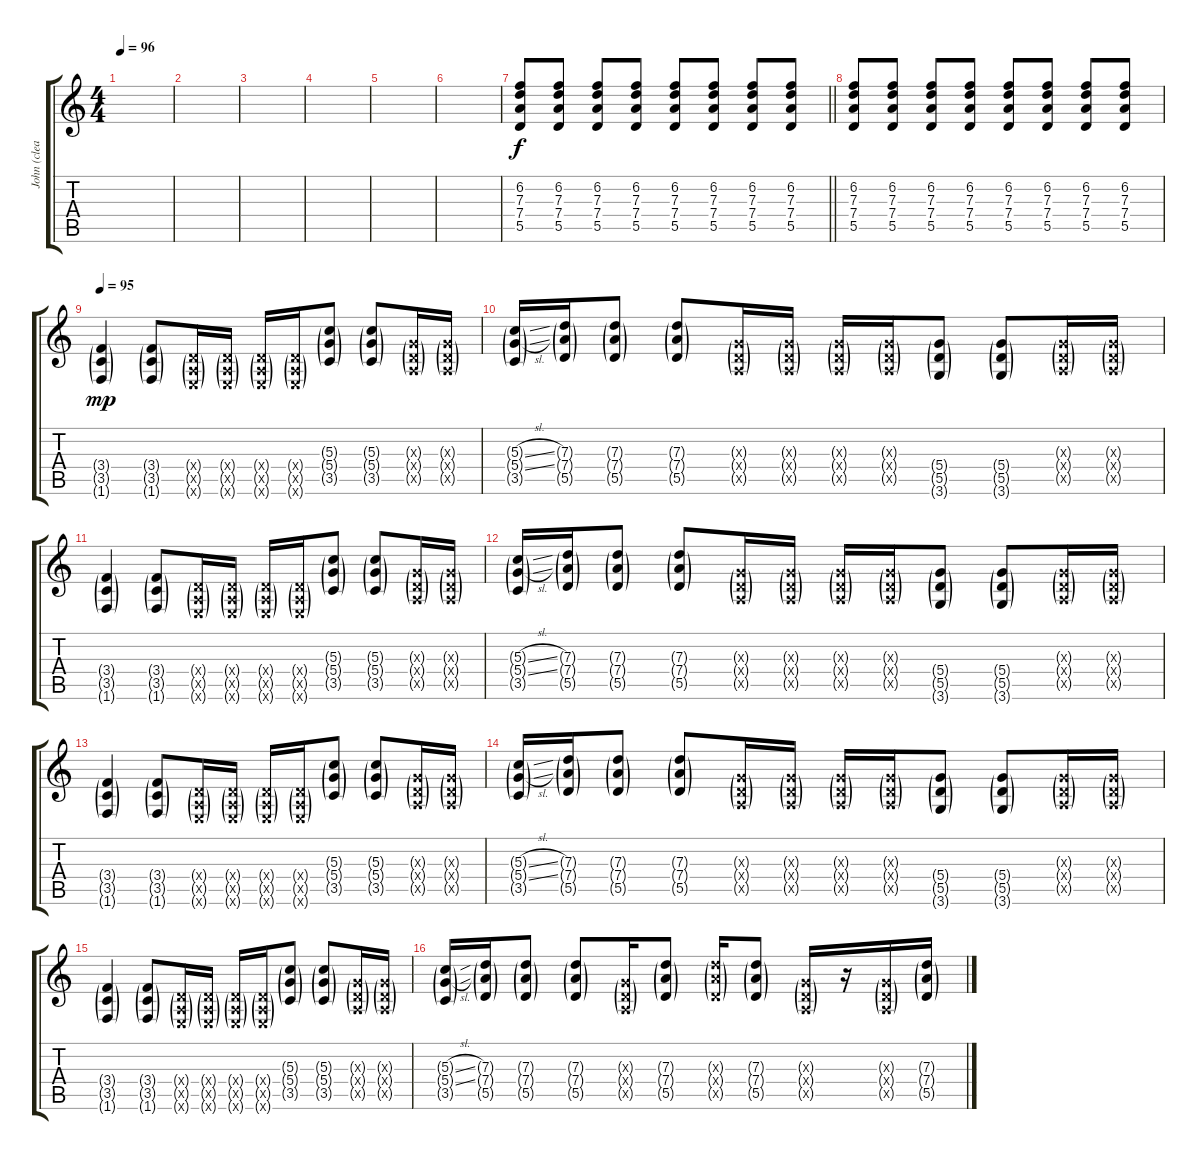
\track ("John (clean)" "John (clea") {instrument overdrivenguitar}
\staff {score tabs}
\tuning (E4 B3 G3 D3 A2 E2) {hide}
\ts (4 4)
\tempo 96
\clef g2
\ks c
|
|
|
|
|
|
\barLineRight lightlight
(6.2 7.3 7.4 5.5).8 (6.2 7.3 7.4 5.5).8 (6.2 7.3 7.4 5.5).8 (6.2 7.3 7.4 5.5).8 (6.2 7.3 7.4 5.5).8 (6.2 7.3 7.4 5.5).8 (6.2 7.3 7.4 5.5).8 (6.2 7.3 7.4 5.5).8 |
(6.2 7.3 7.4 5.5).8 (6.2 7.3 7.4 5.5).8 (6.2 7.3 7.4 5.5).8 (6.2 7.3 7.4 5.5).8 (6.2 7.3 7.4 5.5).8 (6.2 7.3 7.4 5.5).8 (6.2 7.3 7.4 5.5).8 (6.2 7.3 7.4 5.5).8 |
\tempo 95
(3.4{g} 3.5{g} 1.6{g}).4{dy mp} (3.4{g} 3.5{g} 1.6{g}).8 (0.4{g x} 0.5{g x} 0.6{g x}).16 (0.4{g x} 0.5{g x} 0.6{g x}).16 (0.4{g x} 0.5{g x} 0.6{g x}).16 (0.4{g x} 0.5{g x} 0.6{g x}).16 (5.3{g} 5.4{g} 3.5{g}).8 (5.3{g} 5.4{g} 3.5{g}).8 (0.3{g x} 0.4{g x} 0.5{g x}).16 (0.3{g x} 0.4{g x} 0.5{g x}).16 |
(5.3{sl g} 5.4{sl g} 3.5{g}).16 (7.3{g} 7.4{g} 5.5{g}).16 (7.3{g} 7.4{g} 5.5{g}).8 (7.3{g} 7.4{g} 5.5{g}).8 (0.3{g x} 0.4{g x} 0.5{g x}).16 (0.3{g x} 0.4{g x} 0.5{g x}).16 (0.3{g x} 0.4{g x} 0.5{g x}).16 (0.3{g x} 0.4{g x} 0.5{g x}).16 (5.4{g} 5.5{g} 3.6{g}).8 (5.4{g} 5.5{g} 3.6{g}).8 (0.3{g x} 0.4{g x} 0.5{g x}).16 (0.3{g x} 0.4{g x} 0.5{g x}).16 |
(3.4{g} 3.5{g} 1.6{g}).4 (3.4{g} 3.5{g} 1.6{g}).8 (0.4{g x} 0.5{g x} 0.6{g x}).16 (0.4{g x} 0.5{g x} 0.6{g x}).16 (0.4{g x} 0.5{g x} 0.6{g x}).16 (0.4{g x} 0.5{g x} 0.6{g x}).16 (5.3{g} 5.4{g} 3.5{g}).8 (5.3{g} 5.4{g} 3.5{g}).8 (0.3{g x} 0.4{g x} 0.5{g x}).16 (0.3{g x} 0.4{g x} 0.5{g x}).16 |
(5.3{sl g} 5.4{sl g} 3.5{g}).16 (7.3{g} 7.4{g} 5.5{g}).16 (7.3{g} 7.4{g} 5.5{g}).8 (7.3{g} 7.4{g} 5.5{g}).8 (0.3{g x} 0.4{g x} 0.5{g x}).16 (0.3{g x} 0.4{g x} 0.5{g x}).16 (0.3{g x} 0.4{g x} 0.5{g x}).16 (0.3{g x} 0.4{g x} 0.5{g x}).16 (5.4{g} 5.5{g} 3.6{g}).8 (5.4{g} 5.5{g} 3.6{g}).8 (0.3{g x} 0.4{g x} 0.5{g x}).16 (0.3{g x} 0.4{g x} 0.5{g x}).16 |
(3.4{g} 3.5{g} 1.6{g}).4 (3.4{g} 3.5{g} 1.6{g}).8 (0.4{g x} 0.5{g x} 0.6{g x}).16 (0.4{g x} 0.5{g x} 0.6{g x}).16 (0.4{g x} 0.5{g x} 0.6{g x}).16 (0.4{g x} 0.5{g x} 0.6{g x}).16 (5.3{g} 5.4{g} 3.5{g}).8 (5.3{g} 5.4{g} 3.5{g}).8 (0.3{g x} 0.4{g x} 0.5{g x}).16 (0.3{g x} 0.4{g x} 0.5{g x}).16 |
(5.3{sl g} 5.4{sl g} 3.5{g}).16 (7.3{g} 7.4{g} 5.5{g}).16 (7.3{g} 7.4{g} 5.5{g}).8 (7.3{g} 7.4{g} 5.5{g}).8 (0.3{g x} 0.4{g x} 0.5{g x}).16 (0.3{g x} 0.4{g x} 0.5{g x}).16 (0.3{g x} 0.4{g x} 0.5{g x}).16 (0.3{g x} 0.4{g x} 0.5{g x}).16 (5.4{g} 5.5{g} 3.6{g}).8 (5.4{g} 5.5{g} 3.6{g}).8 (0.3{g x} 0.4{g x} 0.5{g x}).16 (0.3{g x} 0.4{g x} 0.5{g x}).16 |
(3.4{g} 3.5{g} 1.6{g}).4 (3.4{g} 3.5{g} 1.6{g}).8 (0.4{g x} 0.5{g x} 0.6{g x}).16 (0.4{g x} 0.5{g x} 0.6{g x}).16 (0.4{g x} 0.5{g x} 0.6{g x}).16 (0.4{g x} 0.5{g x} 0.6{g x}).16 (5.3{g} 5.4{g} 3.5{g}).8 (5.3{g} 5.4{g} 3.5{g}).8 (0.3{g x} 0.4{g x} 0.5{g x}).16 (0.3{g x} 0.4{g x} 0.5{g x}).16 |
(5.3{sl g} 5.4{sl g} 3.5{g}).16 (7.3{g} 7.4{g} 5.5{g}).16 (7.3{g} 7.4{g} 5.5{g}).8 (7.3{g} 7.4{g} 5.5{g}).8 (0.3{g x} 0.4{g x} 0.5{g x}).16 (7.3{g} 7.4{g} 5.5{g}).8 (7.3{g x} 7.4{g x} 5.5{g x}).16 (7.3{g} 7.4{g} 5.5{g}).8 (0.3{g x} 0.4{g x} 0.5{g x}).16 r.16 (0.3{g x} 0.4{g x} 0.5{g x}).16 (7.3{g} 7.4{g} 5.5{g}).16
